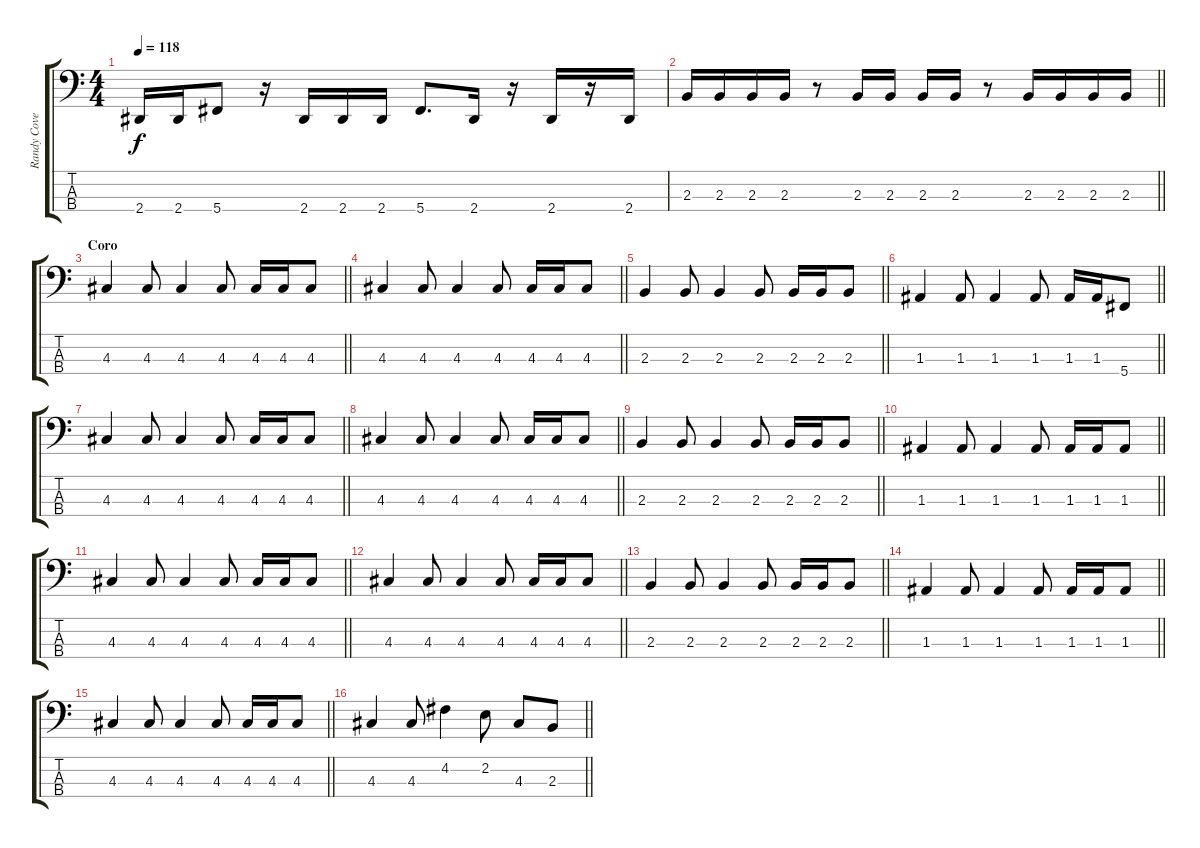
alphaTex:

\track ("Randy Coven" "Randy Cove") {instrument electricbassfinger}
\staff {score tabs}
\tuning (G2 D2 A1 Db1) {hide}
\ts (4 4)
\tempo 118
\clef f4
\ks c
2.4.16{dy f} 2.4.16 5.4.8 r.16 2.4.16 2.4.16 2.4.16 5.4.8{d} 2.4.16 r.16 2.4.16 r.16 2.4.16 |
\barLineRight lightlight
2.3.16 2.3.16 2.3.16 2.3.16 r.8 2.3.16 2.3.16 2.3.16 2.3.16 r.8 2.3.16 2.3.16 2.3.16 2.3.16 |
\section ("" "Coro")
\barLineRight lightlight
4.3.4 4.3.8 4.3.4 4.3.8 4.3.16 4.3.16 4.3.8 |
\barLineRight lightlight
4.3.4 4.3.8 4.3.4 4.3.8 4.3.16 4.3.16 4.3.8 |
\barLineRight lightlight
2.3.4 2.3.8 2.3.4 2.3.8 2.3.16 2.3.16 2.3.8 |
\barLineRight lightlight
1.3.4 1.3.8 1.3.4 1.3.8 1.3.16 1.3.16 5.4.8 |
\barLineRight lightlight
4.3.4 4.3.8 4.3.4 4.3.8 4.3.16 4.3.16 4.3.8 |
\barLineRight lightlight
4.3.4 4.3.8 4.3.4 4.3.8 4.3.16 4.3.16 4.3.8 |
\barLineRight lightlight
2.3.4 2.3.8 2.3.4 2.3.8 2.3.16 2.3.16 2.3.8 |
\barLineRight lightlight
1.3.4 1.3.8 1.3.4 1.3.8 1.3.16 1.3.16 1.3.8 |
\barLineRight lightlight
4.3.4 4.3.8 4.3.4 4.3.8 4.3.16 4.3.16 4.3.8 |
\barLineRight lightlight
4.3.4 4.3.8 4.3.4 4.3.8 4.3.16 4.3.16 4.3.8 |
\barLineRight lightlight
2.3.4 2.3.8 2.3.4 2.3.8 2.3.16 2.3.16 2.3.8 |
\barLineRight lightlight
1.3.4 1.3.8 1.3.4 1.3.8 1.3.16 1.3.16 1.3.8 |
\barLineRight lightlight
4.3.4 4.3.8 4.3.4 4.3.8 4.3.16 4.3.16 4.3.8 |
\barLineRight lightlight
4.3.4 4.3.8 4.2.4 2.2.8 4.3.8 2.3.8
